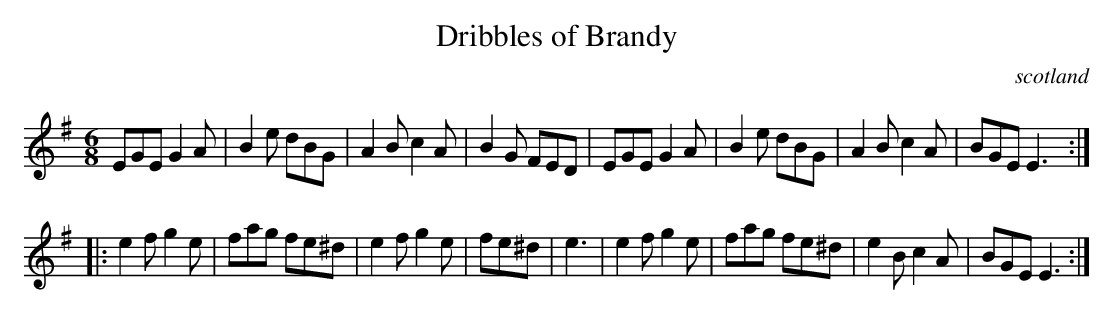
X:1
T:Dribbles of Brandy
O:scotland
M:6/8
K:Em
EGE G2A| B2e dBG| A2Bc2A| B2G FED|\
EGE G2A| B2e dBG| A2B c2A| BGE E3::
e2f g2e| fag fe^d| e2f g2e| fe^d| e3|\
e2f g2e| fag fe^d| e2B c2A| BGE E3:|
